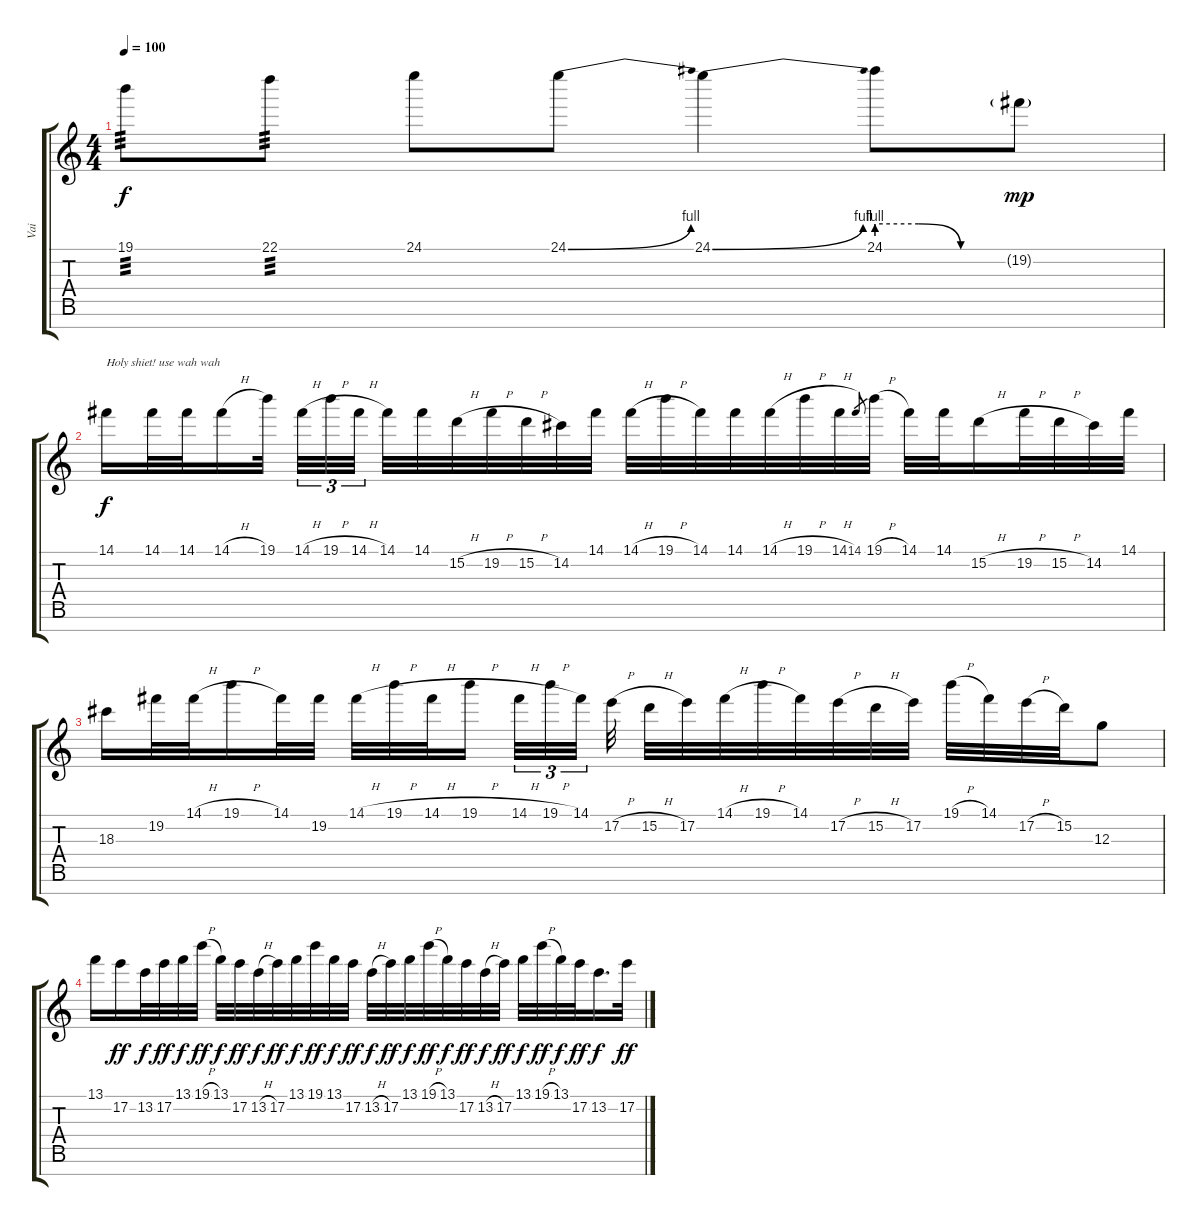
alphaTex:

\track ("Vai" "Vai") {instrument overdrivenguitar}
\staff {score tabs}
\tuning (E4 B3 G3 D3 A2 E2 B1) {hide}
\ts (4 4)
\tempo 100
\clef g2
\ks c
19.1.8{tp 3 dy f} 22.1.8{tp 3} 24.1.8 24.1{be (bend 0 0 60 4)}.8 24.1{be (bend 0 0 60 4)}.4 24.1{be (custom 0 4 20 4 40 0 60 0)}.8 19.2{g}.8{dy mp} |
14.1.16{txt "Holy shiet! use wah wah" dy f} 14.1.32 14.1.32 14.1{h}.16 19.1.32 14.1{h}.32{tu (3 2)} 19.1{h}.32{tu (3 2)} 14.1{h}.32{tu (3 2)} 14.1.32 14.1.32 15.2{h}.32 19.2{h}.32 15.2{h}.32 14.2.32 14.1.32 14.1{h}.32 19.1{h}.32 14.1.32 14.1.32 14.1{h}.32 19.1{h}.32 14.1{h}.32 14.1.8{gr} 19.1{h}.32 14.1.32 14.1.32 15.2{h}.16 19.2{h}.32 15.2{h}.32 14.2.32 14.1.32 |
18.3.16 19.2.32 14.1{h}.32 19.1{h}.16 14.1.32 19.2.32 14.1{h}.32 19.1{h}.32 14.1{h}.32 19.1{h}.16 14.1{h}.32{tu (3 2)} 19.1{h}.32{tu (3 2)} 14.1.32{tu (3 2)} 17.2{h}.32 15.2{h}.32 17.2.32 14.1{h}.32 19.1{h}.32 14.1.32 17.2{h}.32 15.2{h}.32 17.2.32 19.1{h}.32 14.1.32 17.2{h}.32 15.2.32 12.3.8 |
13.1.16 17.2.16{dy ff} 13.2.32{dy f} 17.2.32{dy ff} 13.1.32{dy f} 19.1{h}.32{dy ff} 13.1.32{dy f} 17.2.32{dy ff} 13.2{h}.32{dy f} 17.2.32{dy ff} 13.1.32{dy f} 19.1.32{dy ff} 13.1.32{dy f} 17.2.32{dy ff} 13.2{h}.32{dy f} 17.2.32{dy ff} 13.1.32{dy f} 19.1{h}.32{dy ff} 13.1.32{dy f} 17.2.32{dy ff} 13.2{h}.32{dy f} 17.2.32{dy ff} 13.1.32{dy f} 19.1{h}.32{dy ff} 13.1.32{dy f} 17.2.32{dy ff} 13.2.16{d dy f} 17.2.32{dy ff}
